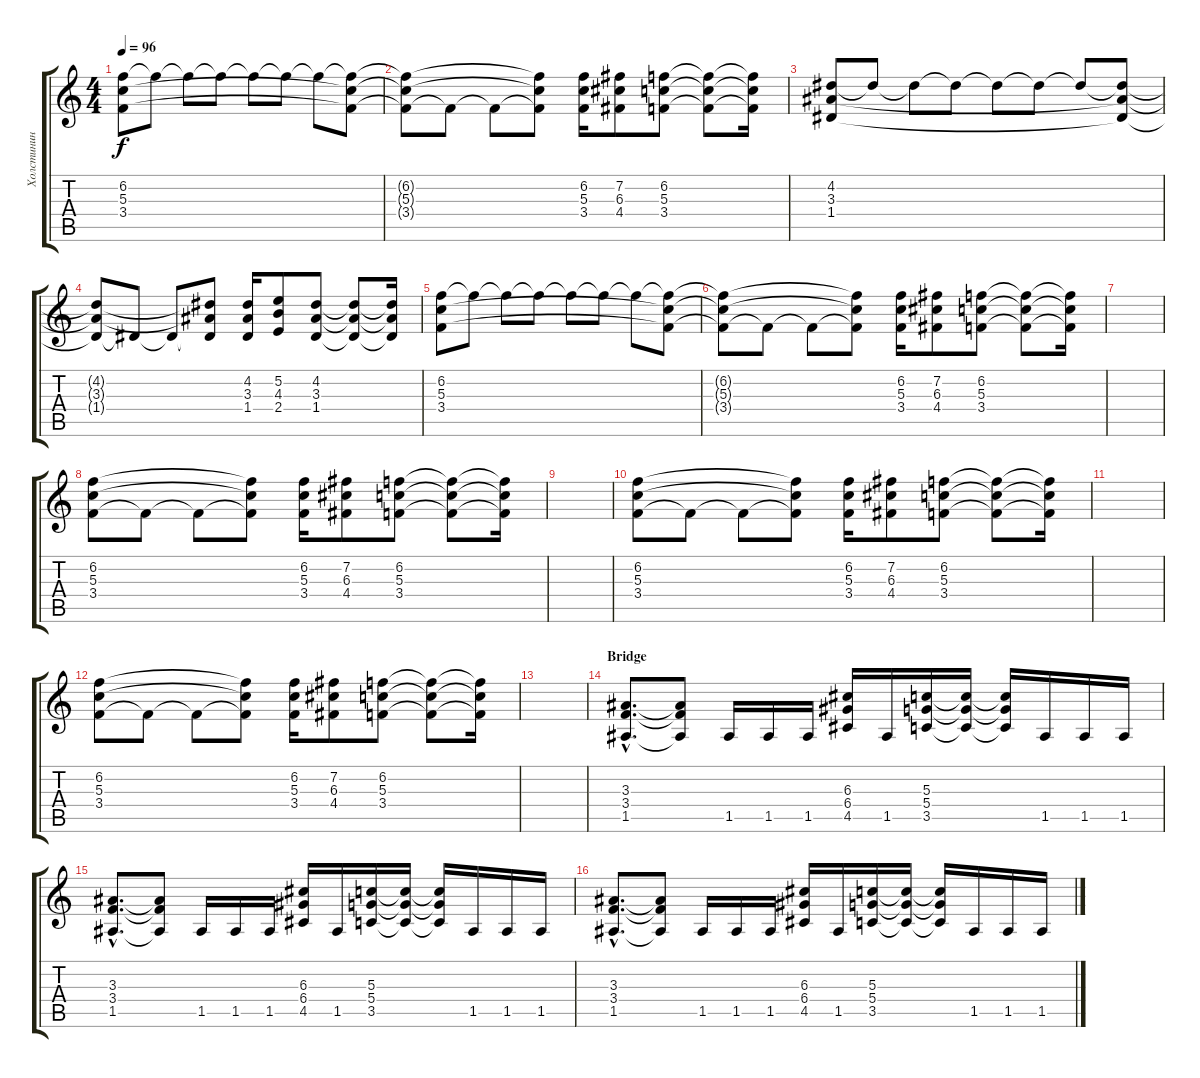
\track ("Холстинин (Guitar 1)" "Холстинин ") {instrument distortionguitar}
\staff {score tabs}
\tuning (E4 B3 G3 D3 A2 E2) {hide}
\ts (4 4)
\tempo 96
\clef g2
\ks c
(6.2 5.3 3.4).8{dy f} 6.2{t}.8 6.2{t}.8 6.2{t}.8 6.2{t}.8 6.2{t}.8 6.2{t}.8 (6.2{t} 5.3{t} 3.4{t}).8 |
(6.2{t} 5.3{t} 3.4{t}).8 3.4{t}.8 3.4{t}.8 (6.2{t} 5.3{t} 3.4{t}).8 (6.2 5.3 3.4).16 (7.2 6.3 4.4).8 (6.2 5.3 3.4).8 (6.2{t} 5.3{t} 3.4{t}).8 (6.2{t} 5.3{t} 3.4{t}).16 |
(4.2 3.3 1.4).8 4.2{t}.8 4.2{t}.8 4.2{t}.8 4.2{t}.8 4.2{t}.8 4.2{t}.8 (4.2{t} 3.3{t} 1.4{t}).8 |
(4.2{t} 3.3{t} 1.4{t}).8 1.4{t}.8 1.4{t}.8 (4.2{t} 3.3{t} 1.4{t}).8 (4.2 3.3 1.4).16 (5.2 4.3 2.4).8 (4.2 3.3 1.4).8 (4.2{t} 3.3{t} 1.4{t}).8 (4.2{t} 3.3{t} 1.4{t}).16 |
(6.2 5.3 3.4).8 6.2{t}.8 6.2{t}.8 6.2{t}.8 6.2{t}.8 6.2{t}.8 6.2{t}.8 (6.2{t} 5.3{t} 3.4{t}).8 |
(6.2{t} 5.3{t} 3.4{t}).8 3.4{t}.8 3.4{t}.8 (6.2{t} 5.3{t} 3.4{t}).8 (6.2 5.3 3.4).16 (7.2 6.3 4.4).8 (6.2 5.3 3.4).8 (6.2{t} 5.3{t} 3.4{t}).8 (6.2{t} 5.3{t} 3.4{t}).16 |
|
(6.2 5.3 3.4).8 3.4{t}.8 3.4{t}.8 (6.2{t} 5.3{t} 3.4{t}).8 (6.2 5.3 3.4).16 (7.2 6.3 4.4).8 (6.2 5.3 3.4).8 (6.2{t} 5.3{t} 3.4{t}).8 (6.2{t} 5.3{t} 3.4{t}).16 |
|
(6.2 5.3 3.4).8 3.4{t}.8 3.4{t}.8 (6.2{t} 5.3{t} 3.4{t}).8 (6.2 5.3 3.4).16 (7.2 6.3 4.4).8 (6.2 5.3 3.4).8 (6.2{t} 5.3{t} 3.4{t}).8 (6.2{t} 5.3{t} 3.4{t}).16 |
|
(6.2 5.3 3.4).8 3.4{t}.8 3.4{t}.8 (6.2{t} 5.3{t} 3.4{t}).8 (6.2 5.3 3.4).16 (7.2 6.3 4.4).8 (6.2 5.3 3.4).8 (6.2{t} 5.3{t} 3.4{t}).8 (6.2{t} 5.3{t} 3.4{t}).16 |
|
\section ("" "Bridge")
(3.3{hac} 3.4{hac} 1.5{hac}).8{d} (3.3{t} 3.4{t} 1.5{t}).8 1.5.16 1.5.16 1.5.16 (6.3 6.4 4.5).16 1.5.16 (5.3 5.4 3.5).16 (5.3{t} 5.4{t} 3.5{t}).16 (5.3{t} 5.4{t} 3.5{t}).16 1.5.16 1.5.16 1.5.16 |
(3.3{hac} 3.4{hac} 1.5{hac}).8{d} (3.3{t} 3.4{t} 1.5{t}).8 1.5.16 1.5.16 1.5.16 (6.3 6.4 4.5).16 1.5.16 (5.3 5.4 3.5).16 (5.3{t} 5.4{t} 3.5{t}).16 (5.3{t} 5.4{t} 3.5{t}).16 1.5.16 1.5.16 1.5.16 |
(3.3{hac} 3.4{hac} 1.5{hac}).8{d} (3.3{t} 3.4{t} 1.5{t}).8 1.5.16 1.5.16 1.5.16 (6.3 6.4 4.5).16 1.5.16 (5.3 5.4 3.5).16 (5.3{t} 5.4{t} 3.5{t}).16 (5.3{t} 5.4{t} 3.5{t}).16 1.5.16 1.5.16 1.5.16
